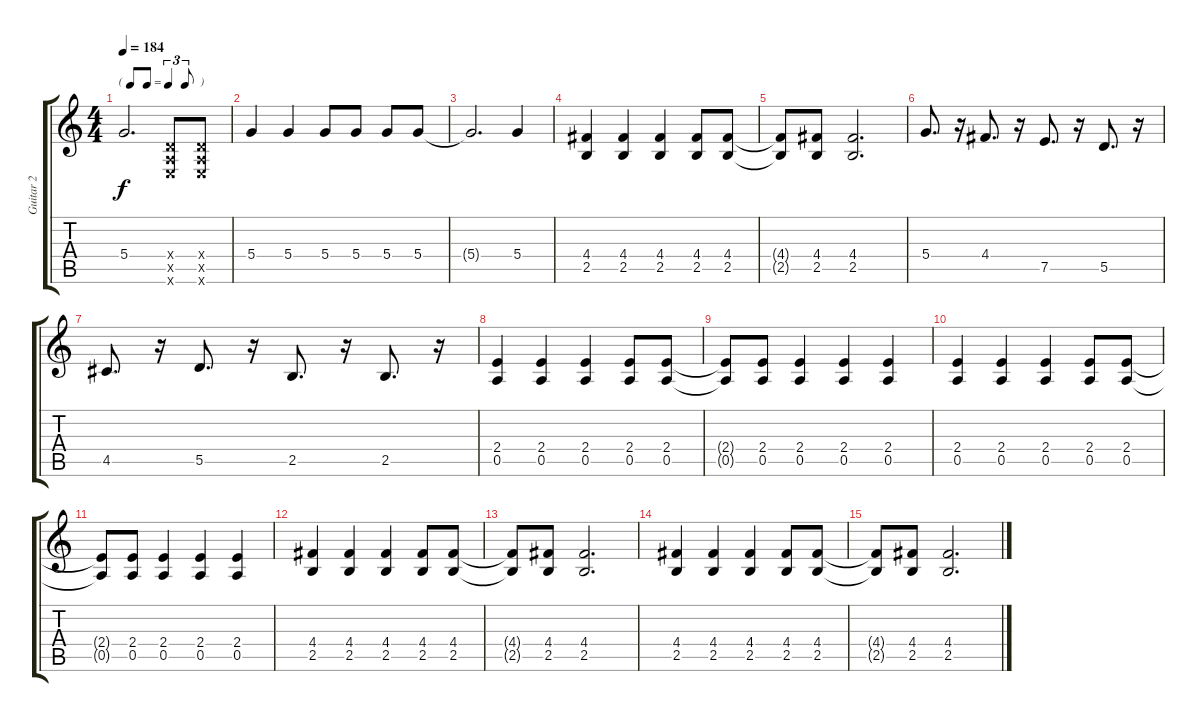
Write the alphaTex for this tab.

\track ("Guitar 2" "Guitar 2") {instrument acousticguitarsteel}
\staff {score tabs}
\tuning (E4 B3 G3 D3 A2 E2) {hide}
\ts (4 4)
\tf triplet8th
\tempo 184
\clef g2
\ks c
5.4{t}.2{d dy f} (0.4{x} 0.5{x} 0.6{x}).8 (0.4{x} 0.5{x} 0.6{x}).8 |
5.4.4 5.4.4 5.4.8 5.4.8 5.4.8 5.4.8 |
5.4{t}.2{d} 5.4.4 |
\section ("" "")
(4.4 2.5).4{volume 2} (4.4 2.5).4 (4.4 2.5).4 (4.4 2.5).8 (4.4 2.5).8 |
(4.4{t} 2.5{t}).8 (4.4 2.5).8 (4.4 2.5).2{d} |
5.4.8{d} r.16 4.4.8{d} r.16 7.5.8{d} r.16 5.5.8{d} r.16 |
4.5.8{d} r.16 5.5.8{d} r.16 2.5.8{d} r.16 2.5.8{d} r.16 |
(2.4 0.5).4 (2.4 0.5).4 (2.4 0.5).4 (2.4 0.5).8 (2.4 0.5).8 |
(2.4{t} 0.5{t}).8 (2.4 0.5).8 (2.4 0.5).4 (2.4 0.5).4 (2.4 0.5).4 |
(2.4 0.5).4{volume 1} (2.4 0.5).4 (2.4 0.5).4 (2.4 0.5).8 (2.4 0.5).8 |
(2.4{t} 0.5{t}).8 (2.4 0.5).8 (2.4 0.5).4 (2.4 0.5).4 (2.4 0.5).4 |
\section ("" "")
(4.4 2.5).4{volume 1} (4.4 2.5).4 (4.4 2.5).4 (4.4 2.5).8 (4.4 2.5).8 |
(4.4{t} 2.5{t}).8 (4.4 2.5).8 (4.4 2.5).2{d} |
(4.4 2.5).4{volume 0} (4.4 2.5).4 (4.4 2.5).4 (4.4 2.5).8 (4.4 2.5).8 |
(4.4{t} 2.5{t}).8 (4.4 2.5).8 (4.4 2.5).2{d}
